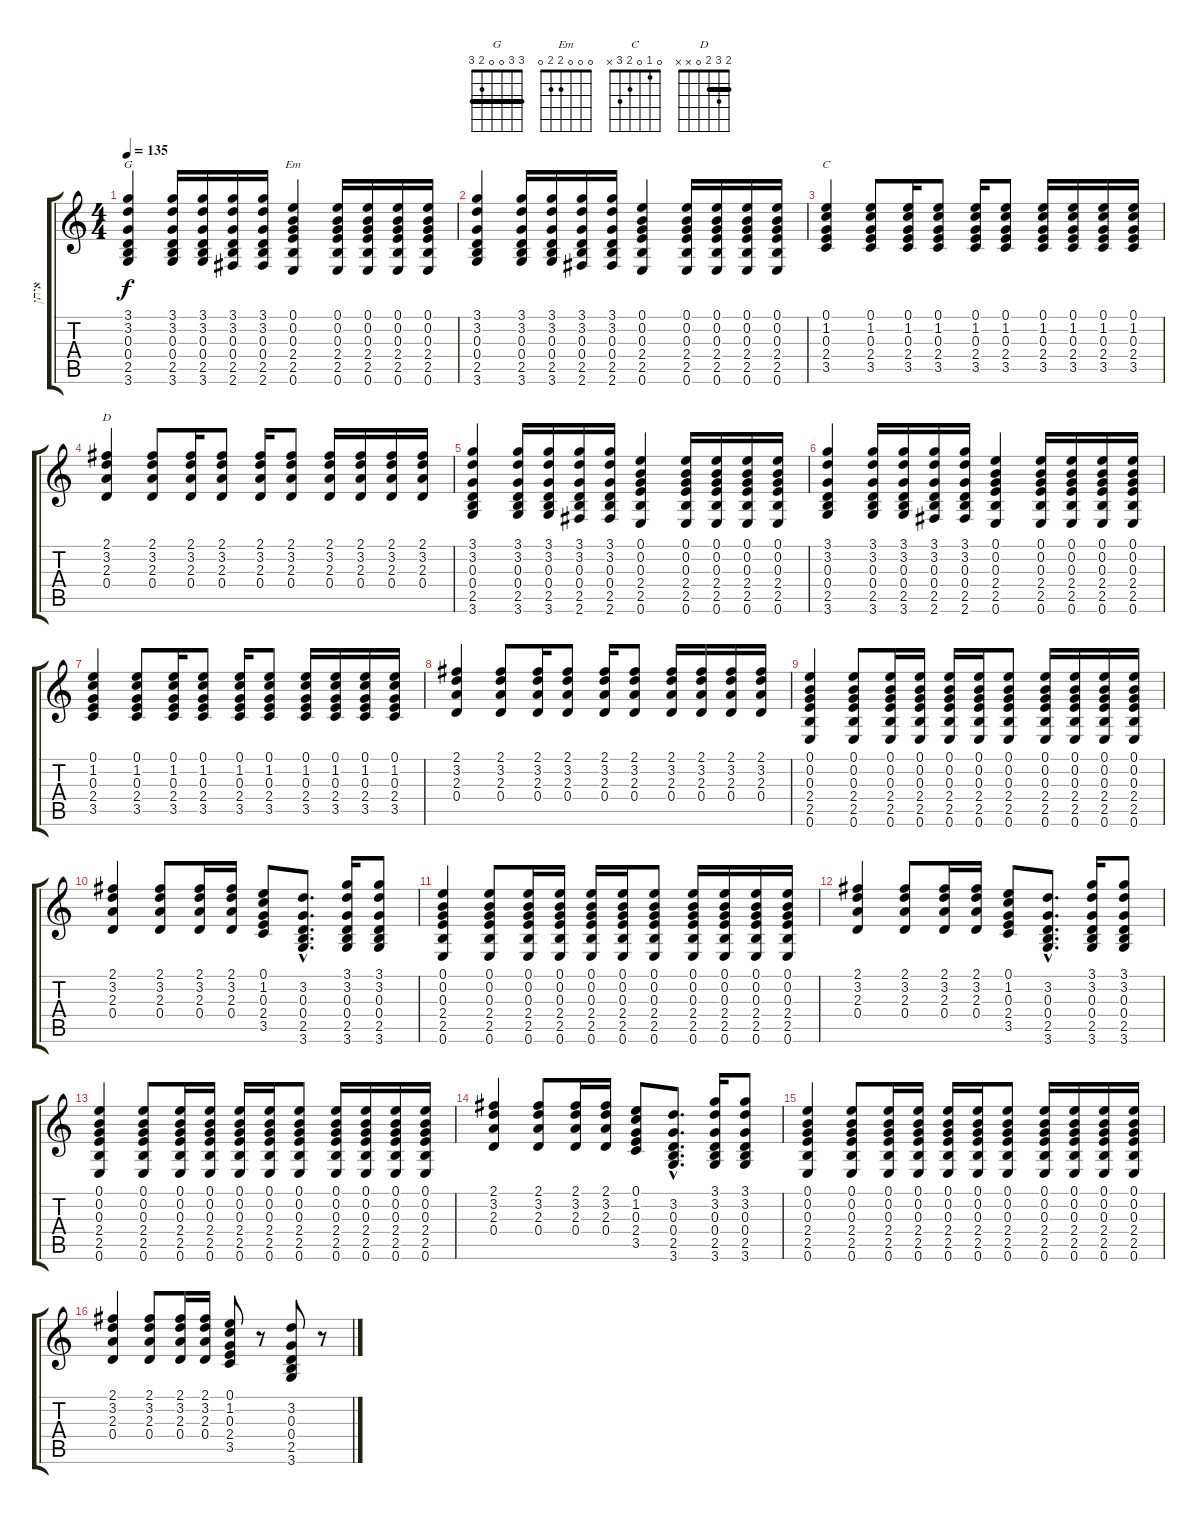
\track ("איתן" "איתן") {instrument electricguitarclean}
\staff {score tabs}
\tuning (E4 B3 G3 D3 A2 E2) {hide}
\chord ("G" 3 3 0 0 2 3) {barre 3}
\chord ("Em" 0 0 0 2 2 0)
\chord ("C" 0 1 0 2 3 x)
\chord ("D" 2 3 2 0 x x) {barre 2}
\ts (4 4)
\tempo 135
\clef g2
\ks c
(3.1 3.2 0.3 0.4 2.5 3.6).4{ch "G" dy f} (3.1 3.2 0.3 0.4 2.5 3.6).16 (3.1 3.2 0.3 0.4 2.5 3.6).16 (3.1 3.2 0.3 0.4 2.5 2.6).16 (3.1 3.2 0.3 0.4 2.5 2.6).16 (0.1 0.2 0.3 2.4 2.5 0.6).4{ch "Em"} (0.1 0.2 0.3 2.4 2.5 0.6).16 (0.1 0.2 0.3 2.4 2.5 0.6).16 (0.1 0.2 0.3 2.4 2.5 0.6).16 (0.1 0.2 0.3 2.4 2.5 0.6).16 |
(3.1 3.2 0.3 0.4 2.5 3.6).4 (3.1 3.2 0.3 0.4 2.5 3.6).16 (3.1 3.2 0.3 0.4 2.5 3.6).16 (3.1 3.2 0.3 0.4 2.5 2.6).16 (3.1 3.2 0.3 0.4 2.5 2.6).16 (0.1 0.2 0.3 2.4 2.5 0.6).4 (0.1 0.2 0.3 2.4 2.5 0.6).16 (0.1 0.2 0.3 2.4 2.5 0.6).16 (0.1 0.2 0.3 2.4 2.5 0.6).16 (0.1 0.2 0.3 2.4 2.5 0.6).16 |
(0.1 1.2 0.3 2.4 3.5).4{ch "C"} (0.1 1.2 0.3 2.4 3.5).8 (0.1 1.2 0.3 2.4 3.5).16 (0.1 1.2 0.3 2.4 3.5).8 (0.1 1.2 0.3 2.4 3.5).16 (0.1 1.2 0.3 2.4 3.5).8 (0.1 1.2 0.3 2.4 3.5).16 (0.1 1.2 0.3 2.4 3.5).16 (0.1 1.2 0.3 2.4 3.5).16 (0.1 1.2 0.3 2.4 3.5).16 |
(2.1 3.2 2.3 0.4).4{ch "D"} (2.1 3.2 2.3 0.4).8 (2.1 3.2 2.3 0.4).16 (2.1 3.2 2.3 0.4).8 (2.1 3.2 2.3 0.4).16 (2.1 3.2 2.3 0.4).8 (2.1 3.2 2.3 0.4).16 (2.1 3.2 2.3 0.4).16 (2.1 3.2 2.3 0.4).16 (2.1 3.2 2.3 0.4).16 |
(3.1 3.2 0.3 0.4 2.5 3.6).4 (3.1 3.2 0.3 0.4 2.5 3.6).16 (3.1 3.2 0.3 0.4 2.5 3.6).16 (3.1 3.2 0.3 0.4 2.5 2.6).16 (3.1 3.2 0.3 0.4 2.5 2.6).16 (0.1 0.2 0.3 2.4 2.5 0.6).4 (0.1 0.2 0.3 2.4 2.5 0.6).16 (0.1 0.2 0.3 2.4 2.5 0.6).16 (0.1 0.2 0.3 2.4 2.5 0.6).16 (0.1 0.2 0.3 2.4 2.5 0.6).16 |
(3.1 3.2 0.3 0.4 2.5 3.6).4 (3.1 3.2 0.3 0.4 2.5 3.6).16 (3.1 3.2 0.3 0.4 2.5 3.6).16 (3.1 3.2 0.3 0.4 2.5 2.6).16 (3.1 3.2 0.3 0.4 2.5 2.6).16 (0.1 0.2 0.3 2.4 2.5 0.6).4 (0.1 0.2 0.3 2.4 2.5 0.6).16 (0.1 0.2 0.3 2.4 2.5 0.6).16 (0.1 0.2 0.3 2.4 2.5 0.6).16 (0.1 0.2 0.3 2.4 2.5 0.6).16 |
(0.1 1.2 0.3 2.4 3.5).4 (0.1 1.2 0.3 2.4 3.5).8 (0.1 1.2 0.3 2.4 3.5).16 (0.1 1.2 0.3 2.4 3.5).8 (0.1 1.2 0.3 2.4 3.5).16 (0.1 1.2 0.3 2.4 3.5).8 (0.1 1.2 0.3 2.4 3.5).16 (0.1 1.2 0.3 2.4 3.5).16 (0.1 1.2 0.3 2.4 3.5).16 (0.1 1.2 0.3 2.4 3.5).16 |
(2.1 3.2 2.3 0.4).4 (2.1 3.2 2.3 0.4).8 (2.1 3.2 2.3 0.4).16 (2.1 3.2 2.3 0.4).8 (2.1 3.2 2.3 0.4).16 (2.1 3.2 2.3 0.4).8 (2.1 3.2 2.3 0.4).16 (2.1 3.2 2.3 0.4).16 (2.1 3.2 2.3 0.4).16 (2.1 3.2 2.3 0.4).16 |
(0.1 0.2 0.3 2.4 2.5 0.6).4 (0.1 0.2 0.3 2.4 2.5 0.6).8 (0.1 0.2 0.3 2.4 2.5 0.6).16 (0.1 0.2 0.3 2.4 2.5 0.6).16 (0.1 0.2 0.3 2.4 2.5 0.6).16 (0.1 0.2 0.3 2.4 2.5 0.6).16 (0.1 0.2 0.3 2.4 2.5 0.6).8 (0.1 0.2 0.3 2.4 2.5 0.6).16 (0.1 0.2 0.3 2.4 2.5 0.6).16 (0.1 0.2 0.3 2.4 2.5 0.6).16 (0.1 0.2 0.3 2.4 2.5 0.6).16 |
(2.1 3.2 2.3 0.4).4 (2.1 3.2 2.3 0.4).8 (2.1 3.2 2.3 0.4).16 (2.1 3.2 2.3 0.4).16 (0.1 1.2 0.3 2.4 3.5).8 (3.2{hac} 0.3{hac} 0.4{hac} 2.5{hac} 3.6{hac}).8{d} (3.1 3.2 0.3 0.4 2.5 3.6).16 (3.1 3.2 0.3 0.4 2.5 3.6).8 |
(0.1 0.2 0.3 2.4 2.5 0.6).4 (0.1 0.2 0.3 2.4 2.5 0.6).8 (0.1 0.2 0.3 2.4 2.5 0.6).16 (0.1 0.2 0.3 2.4 2.5 0.6).16 (0.1 0.2 0.3 2.4 2.5 0.6).16 (0.1 0.2 0.3 2.4 2.5 0.6).16 (0.1 0.2 0.3 2.4 2.5 0.6).8 (0.1 0.2 0.3 2.4 2.5 0.6).16 (0.1 0.2 0.3 2.4 2.5 0.6).16 (0.1 0.2 0.3 2.4 2.5 0.6).16 (0.1 0.2 0.3 2.4 2.5 0.6).16 |
(2.1 3.2 2.3 0.4).4 (2.1 3.2 2.3 0.4).8 (2.1 3.2 2.3 0.4).16 (2.1 3.2 2.3 0.4).16 (0.1 1.2 0.3 2.4 3.5).8 (3.2{hac} 0.3{hac} 0.4{hac} 2.5{hac} 3.6{hac}).8{d} (3.1 3.2 0.3 0.4 2.5 3.6).16 (3.1 3.2 0.3 0.4 2.5 3.6).8 |
(0.1 0.2 0.3 2.4 2.5 0.6).4 (0.1 0.2 0.3 2.4 2.5 0.6).8 (0.1 0.2 0.3 2.4 2.5 0.6).16 (0.1 0.2 0.3 2.4 2.5 0.6).16 (0.1 0.2 0.3 2.4 2.5 0.6).16 (0.1 0.2 0.3 2.4 2.5 0.6).16 (0.1 0.2 0.3 2.4 2.5 0.6).8 (0.1 0.2 0.3 2.4 2.5 0.6).16 (0.1 0.2 0.3 2.4 2.5 0.6).16 (0.1 0.2 0.3 2.4 2.5 0.6).16 (0.1 0.2 0.3 2.4 2.5 0.6).16 |
(2.1 3.2 2.3 0.4).4 (2.1 3.2 2.3 0.4).8 (2.1 3.2 2.3 0.4).16 (2.1 3.2 2.3 0.4).16 (0.1 1.2 0.3 2.4 3.5).8 (3.2{hac} 0.3{hac} 0.4{hac} 2.5{hac} 3.6{hac}).8{d} (3.1 3.2 0.3 0.4 2.5 3.6).16 (3.1 3.2 0.3 0.4 2.5 3.6).8 |
(0.1 0.2 0.3 2.4 2.5 0.6).4 (0.1 0.2 0.3 2.4 2.5 0.6).8 (0.1 0.2 0.3 2.4 2.5 0.6).16 (0.1 0.2 0.3 2.4 2.5 0.6).16 (0.1 0.2 0.3 2.4 2.5 0.6).16 (0.1 0.2 0.3 2.4 2.5 0.6).16 (0.1 0.2 0.3 2.4 2.5 0.6).8 (0.1 0.2 0.3 2.4 2.5 0.6).16 (0.1 0.2 0.3 2.4 2.5 0.6).16 (0.1 0.2 0.3 2.4 2.5 0.6).16 (0.1 0.2 0.3 2.4 2.5 0.6).16 |
(2.1 3.2 2.3 0.4).4 (2.1 3.2 2.3 0.4).8 (2.1 3.2 2.3 0.4).16 (2.1 3.2 2.3 0.4).16 (0.1 1.2 0.3 2.4 3.5).8 r.8 (3.2 0.3 0.4 2.5 3.6).8 r.8
